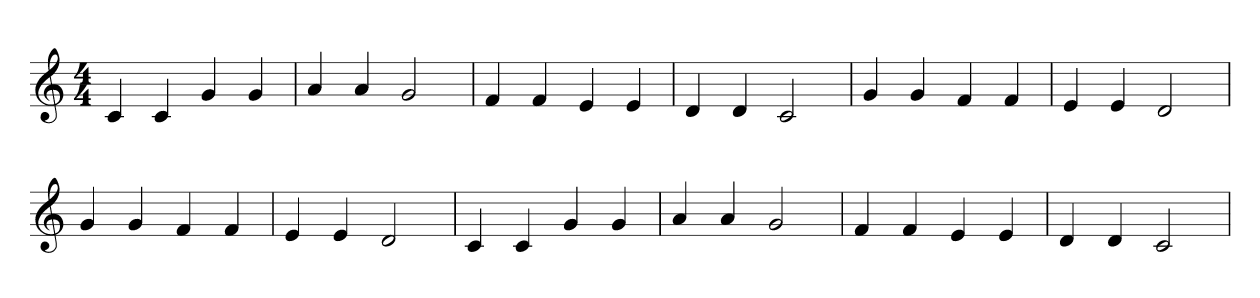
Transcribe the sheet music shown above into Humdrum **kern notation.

**kern
*part1
*staff1
*clefG2
*M4/4
=
4c
4c
4g
4g
=
4a
4a
2g
=
4f
4f
4e
4e
=
4d
4d
2c
=
4g
4g
4f
4f
=
4e
4e
2d
=
4g
4g
4f
4f
=
4e
4e
2d
=
4c
4c
4g
4g
=
4a
4a
2g
=
4f
4f
4e
4e
=
4d
4d
2c
=
*-
